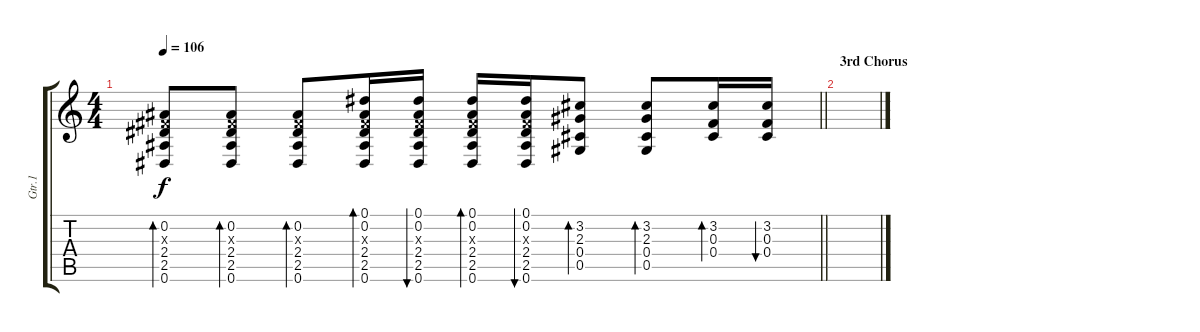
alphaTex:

\track ("Gtr.1" "Gtr.1") {instrument acousticguitarsteel}
\staff {score tabs}
\tuning (Eb4 Bb3 Gb3 Db3 Ab2 Eb2) {hide}
\ts (4 4)
\tempo 106
\clef g2
\barLineRight lightlight
\ks c
(0.2 0.3{x} 2.4 2.5 0.6).8{bd 60 dy f} (0.2 0.3{x} 2.4 2.5 0.6).8{bd 60} (0.2 0.3{x} 2.4 2.5 0.6).8{bd 60} (0.1 0.2 0.3{x} 2.4 2.5 0.6).16{bd 30} (0.1 0.2 0.3{x} 2.4 2.5 0.6).16{bu 30} (0.1 0.2 0.3{x} 2.4 2.5 0.6).16{bd 30} (0.1 0.2 0.3{x} 2.4 2.5 0.6).16{bu 30} (3.2 2.3 0.4 0.5).8{bd 60} (3.2 2.3 0.4 0.5).8{bd 60} (3.2 0.3 0.4).16{bd 30} (3.2 0.3 0.4).16{bu 30} |
\section ("" "3rd Chorus")
